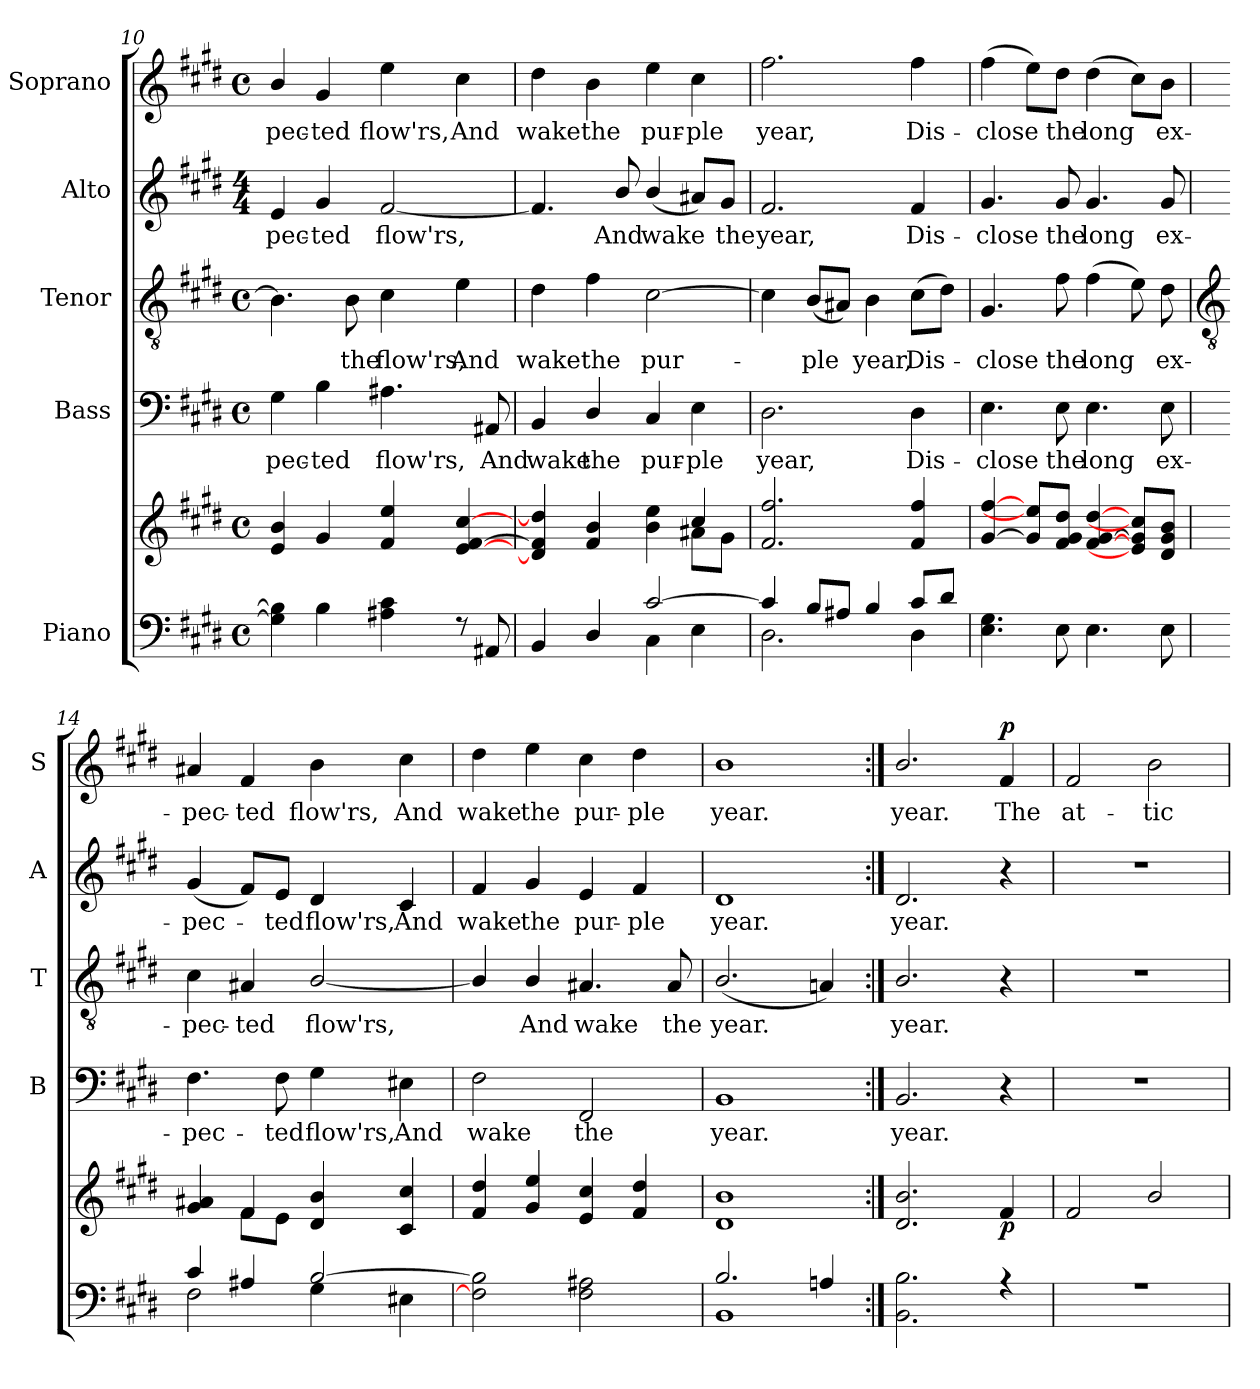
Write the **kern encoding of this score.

**kern	**kern	**dynam	**kern	**text	**kern	**text	**kern	**text	**kern	**text	**dynam
*part5	*part5	*part5	*part4	*part4	*part3	*part3	*part2	*part2	*part1	*part1	*part1
*staff6	*staff5	*staff5/6	*staff4	*staff4	*staff3	*staff3	*staff2	*staff2	*staff1	*staff1	*staff1
*I"Piano	*	*	*I"Bass	*	*I"Tenor	*	*I"Alto	*	*I"Soprano	*	*
*	*	*	*I'B	*	*I'T	*	*I'A	*	*I'S	*	*
!!LO:LB:g=z
*clefF4	*clefG2	*	*clefF4	*	*clefGv2	*	*clefG2	*	*clefG2	*	*
*k[f#c#g#d#]	*k[f#c#g#d#]	*	*k[f#c#g#d#]	*	*k[f#c#g#d#]	*	*k[f#c#g#d#]	*	*k[f#c#g#d#]	*	*
*E:	*E:	*	*E:	*	*E:	*	*E:	*	*E:	*	*
*M4/4	*M4/4	*	*M4/4	*	*M4/4	*	*M4/4	*	*M4/4	*	*
*met(c)	*met(c)	*	*met(c)	*	*met(c)	*	*	*	*met(c)	*	*
=10	=10	=10	=10	=10	=10	=10	=10	=10	=10	=10	=10
*^	*^	*	*	*	*	*	*	*	*	*	*
!	!	!	!	!	!	!LO:LY:b	!	!	!	!LO:LY:b	!	!LO:LY:b	!
4G#\] 4B\]	1ryy	4e 4b	1ryy	.	4G#	-pec-	4.B]	.	4e	-pec-	4b/	-pec-	.
!	!	!	!	!	!	!LO:LY:b	!	!	!	!LO:LY:b	!	!LO:LY:b	!
4B\	.	4g#	.	.	4B	-ted	.	.	4g#	-ted	4g#	-ted	.
!	!	!	!	!	!	!	!	!LO:LY:b	!	!	!	!	!
.	.	.	.	.	.	.	8B	the	.	.	.	.	.
!	!	!	!	!	!	!LO:LY:b	!	!LO:LY:b	!	!LO:LY:b	!	!LO:LY:b	!
4A#X\ 4c#\	.	4f# 4ee	.	.	4.A#X	flow'rs,	4c#	flow'rs,	[2f#	flow'rs,	4ee	flow'rs,	.
!	!	!	!	!	!	!	!	!LO:LY:b	!	!	!	!LO:LY:b	!
8r	.	[4e [4f# [4cc#	.	.	.	.	4e	And	.	.	4cc#	And	.
!	!	!	!	!	!	!LO:LY:b	!	!	!	!	!	!	!
8AA#X	.	.	.	.	8AA#X	And	.	.	.	.	.	.	.
=11	=11	=11	=11	=11	=11	=11	=11	=11	=11	=11	=11	=11	=11
!	!	!	!	!	!	!LO:LY:b	!	!LO:LY:b	!	!	!	!LO:LY:b	!
2ryy	4BB/	4d#] 4f#] 4dd#]	2ryy	.	4BB	wake	4d#	wake	4.f#]	.	4dd#	wake	.
!	!	!	!	!	!	!LO:LY:b	!	!LO:LY:b	!	!	!	!LO:LY:b	!
.	4D#/	4f# 4b	.	.	4D#/	the	4f#	the	.	.	4b	the	.
!	!	!	!	!	!	!	!	!	!	!LO:LY:b	!	!	!
.	.	.	.	.	.	.	.	.	8b/	And	.	.	.
!	!	!	!	!	!	!LO:LY:b	!	!LO:LY:b	!	!LO:LY:b	!	!LO:LY:b	!
[2c#	4C#\	4b 4ee	4ryy	.	4C#	pur-	[2c#	pur-	(<4b/	wake	4ee	pur-	.
!	!	!	!	!	!	!LO:LY:b	!	!	!	!	!	!LO:LY:b	!
.	4E\	4cc#/	8a#X\L	.	4E	-ple	.	.	8a#X/L)	.	4cc#	-ple	.
!	!	!	!	!	!	!	!	!	!	!LO:LY:b	!	!	!
.	.	.	8g#\J	.	.	.	.	.	8g#/J	the	.	.	.
=12	=12	=12	=12	=12	=12	=12	=12	=12	=12	=12	=12	=12	=12
!	!	!	!	!	!	!LO:LY:b	!	!	!	!LO:LY:b	!	!LO:LY:b	!
4c#]	2.D#\	2.f# 2.ff#	1ryy	.	2.D#	year,	4c#]	.	2.f#	year,	2.ff#	year,	.
!	!	!	!	!	!	!	!	!LO:LY:b	!	!	!	!	!
8BL	.	.	.	.	.	.	(<8BL	ple	.	.	.	.	.
8A#XJ	.	.	.	.	.	.	8A#XJ)	.	.	.	.	.	.
!	!	!	!	!	!	!	!	!LO:LY:b	!	!	!	!	!
4B	.	.	.	.	.	.	4B	year,	.	.	.	.	.
!	!	!	!	!	!	!LO:LY:b	!	!LO:LY:b	!	!LO:LY:b	!	!LO:LY:b	!
8c#L	4D#\	4f# 4ff#	.	.	4D#	Dis-	(>8c#L	Dis-	4f#	Dis-	4ff#	Dis-	.
8d#J	.	.	.	.	.	.	8d#J)	.	.	.	.	.	.
=13	=13	=13	=13	=13	=13	=13	=13	=13	=13	=13	=13	=13	=13
!	!	!	!	!	!	!LO:LY:b	!	!LO:LY:b	!	!LO:LY:b	!	!LO:LY:b	!
1ryy	4.E\ 4.G#\	[4g#/ [4ff#/	1ryy	.	4.E	-close	4.G#	close	4.g#	-close	(>4ff#	-close	.
.	.	8g#] 8ee]L	.	.	.	.	.	.	.	.	8ee\L)	.	.
!	!	!	!	!	!	!LO:LY:b	!	!LO:LY:b	!	!LO:LY:b	!	!LO:LY:b	!
.	8E\	8f#/ 8g#/ 8dd#/J	.	.	8E	the	8f#	the	8g#	the	8dd#\J	the	.
!	!	!	!	!	!	!LO:LY:b	!	!LO:LY:b	!	!LO:LY:b	!	!LO:LY:b	!
.	4.E\	[4f# [4g# [4dd#	.	.	4.E	long	(>4f#	long	4.g#	long	(>4dd#	long	.
.	.	8e] 8g#] 8cc#]L	.	.	.	.	8e)	.	.	.	8cc#\L)	.	.
!	!	!	!	!	!	!LO:LY:b	!	!LO:LY:b	!	!LO:LY:b	!	!LO:LY:b	!
.	8E\	8d# 8g# 8bJ	.	.	8E	ex-	8d#	ex-	8g#	ex-	8b\J	ex-	.
!!LO:LB:g=z
=14	=14	=14	=14	=14	=14	=14	=14	=14	=14	=14	=14	=14	=14
*	*	*	*	*	*	*	*clefGv2	*	*	*	*	*	*
!	!	!	!	!	!	!LO:LY:b	!	!LO:LY:b	!	!LO:LY:b	!	!LO:LY:b	!
4c#/	2F#\	4g# 4a#X	4ryy	.	4.F#	-pec-	4c#	-pec-	(<4g#	-pec-	4a#X	-pec-	.
!	!	!	!	!	!	!	!	!LO:LY:b	!	!	!	!LO:LY:b	!
4A#X/	.	4f#	8f#\L	.	.	.	4A#X	-ted	8f#/L)	.	4f#	-ted	.
!	!	!	!	!	!	!LO:LY:b	!	!	!	!LO:LY:b	!	!	!
.	.	.	8e\J	.	8F#	-ted	.	.	8e/J	ted	.	.	.
!	!	!	!	!	!	!LO:LY:b	!	!LO:LY:b	!	!LO:LY:b	!	!LO:LY:b	!
[2B/	4G#\	4d# 4b	2ryy	.	4G#	flow'rs,	[2B/	flow'rs,	4d#	flow'rs,	4b	flow'rs,	.
!	!	!	!	!	!	!LO:LY:b	!	!	!	!LO:LY:b	!	!LO:LY:b	!
.	4E#X\	4c# 4cc#	.	.	4E#X	And	.	.	4c#	And	4cc#	And	.
=15	=15	=15	=15	=15	=15	=15	=15	=15	=15	=15	=15	=15	=15
!	!	!	!	!	!	!LO:LY:b	!	!	!	!LO:LY:b	!	!LO:LY:b	!
2F#\] 2B\]	1ryy	4f# 4dd#	1ryy	.	2F#	wake	4B/]	.	4f#	wake	4dd#	wake	.
!	!	!	!	!	!	!	!	!LO:LY:b	!	!LO:LY:b	!	!LO:LY:b	!
.	.	4g# 4ee	.	.	.	.	4B/	And	4g#	the	4ee	the	.
!	!	!	!	!	!	!LO:LY:b	!	!LO:LY:b	!	!LO:LY:b	!	!LO:LY:b	!
2F#\ 2A#X\	.	4e 4cc#	.	.	2FF#	the	4.A#X	wake	4e	pur-	4cc#	pur-	.
!	!	!	!	!	!	!	!	!	!	!LO:LY:b	!	!LO:LY:b	!
.	.	4f# 4dd#	.	.	.	.	.	.	4f#	-ple	4dd#	-ple	.
!	!	!	!	!	!	!	!	!LO:LY:b	!	!	!	!	!
.	.	.	.	.	.	.	8A#	the	.	.	.	.	.
=16	=16	=16	=16	=16	=16	=16	=16	=16	=16	=16	=16	=16	=16
!	!	!	!	!	!	!LO:LY:b	!	!LO:LY:b	!	!LO:LY:b	!	!LO:LY:b	!
2.B/	1BB\	1d# 1b	1ryy	.	1BB	year.	(<2.B/	year.	1d#	year.	1b	year.	.
4An/	.	.	.	.	.	.	4An)	.	.	.	.	.	.
=17:|!	=17:|!	=17:|!	=17:|!	=17:|!	=17:|!	=17:|!	=17:|!	=17:|!	=17:|!	=17:|!	=17:|!	=17:|!	=17:|!
!	!	!	!	!	!	!LO:LY:b	!	!LO:LY:b	!	!LO:LY:b	!	!LO:LY:b	!
2.BB\ 2.B\	1ryy	2.d#/ 2.b/	1ryy	.	2.BB	year.	2.B/	year.	2.d#	year.	2.b/	year.	.
!	!	!	!	!LO:DY:b	!	!	!	!	!	!	!	!LO:LY:b	!LO:DY:b
4r	.	4f#	.	p	4r	.	4r	.	4r	.	4f#	The	p
=18	=18	=18	=18	=18	=18	=18	=18	=18	=18	=18	=18	=18	=18
!	!	!	!	!	!	!	!	!	!	!	!	!LO:LY:b	!
1r	1ryy	2f#	1ryy	.	1r	.	1r	.	1r	.	2f#	at-	.
!	!	!	!	!	!	!	!	!	!	!	!	!LO:LY:b	!
.	.	2b	.	.	.	.	.	.	.	.	2b	-tic	.
*v	*v	*	*	*	*	*	*	*	*	*	*	*	*
*	*v	*v	*	*	*	*	*	*	*	*	*	*
=	=	=	=	=	=	=	=	=	=	=	=
*-	*-	*-	*-	*-	*-	*-	*-	*-	*-	*-	*-
